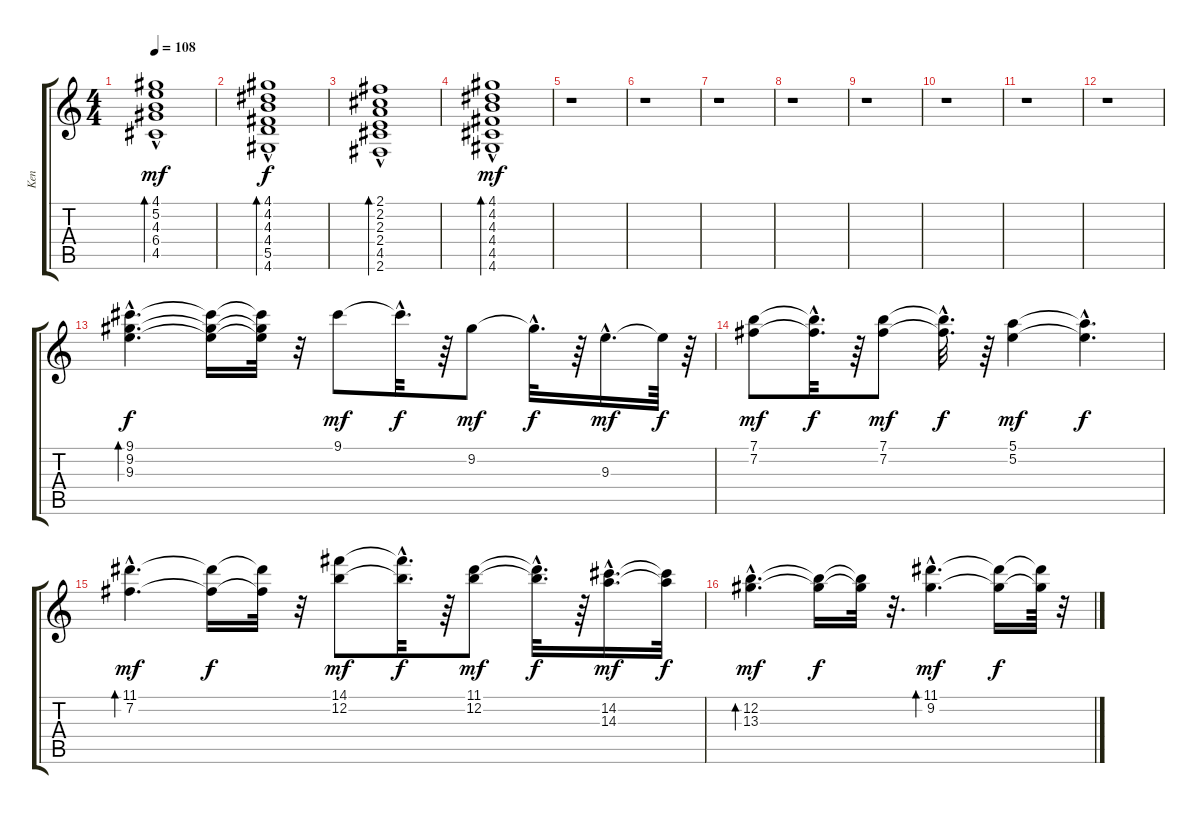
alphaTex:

\track ("Ken" "Ken") {instrument acousticguitarsteel}
\staff {score tabs}
\tuning (E4 B3 G3 D3 A2 E2) {hide}
\ts (4 4)
\tempo 108
\clef g2
\ks c
(4.1 5.2{hac} 4.3 6.4 4.5).1{bd 240 dy mf} |
(4.1 4.2 4.3 4.4{hac} 5.5 4.6).1{bd 240 dy f} |
(2.1 2.2 2.3 2.4{hac} 4.5{hac} 2.6).1{bd 240} |
(4.1 4.2 4.3 4.4{hac} 4.5 4.6).1{bd 240 dy mf} |
r.1 |
r.1 |
r.1 |
r.1 |
r.1 |
r.1 |
r.1 |
r.1 |
(9.1{hac} 9.2{hac} 9.3{hac}).4{d bd 240 dy f} (9.1{t} 9.2{t} 9.3{t}).16 (9.1{t} 9.2{t} 9.3{t}).32 r.32 9.1.8{dy mf} 9.1{hac t}.32{d dy f} r.64 9.2.8{dy mf} 9.2{hac t}.32{d dy f} r.64 9.3{hac}.16{d dy mf} 9.3{t}.64{dy f} r.64 |
(7.1 7.2).8{dy mf} (7.1{hac t} 7.2{hac t}).32{d dy f} r.64 (7.1 7.2).8{dy mf} (7.1{hac t} 7.2{hac t}).32{d dy f} r.64 (5.1 5.2).4{dy mf} (5.1{hac t} 5.2{hac t}).4{d dy f} |
(11.1{hac} 7.2{hac}).4{d bd 240 dy mf} (11.1{t} 7.2{t}).16{dy f} (11.1{t} 7.2{t}).32 r.32 (14.1 12.2).8{dy mf} (14.1{hac t} 12.2{hac t}).32{d dy f} r.64 (11.1 12.2).8{dy mf} (11.1{hac t} 12.2{hac t}).32{d dy f} r.64 (14.2{hac} 14.3{hac}).16{d dy mf} (14.2{t} 14.3{t}).32{dy f} |
(12.2{hac} 13.3{hac}).4{d bd 240 dy mf} (12.2{t} 13.3{t}).16{dy f} (12.2{t} 13.3{t}).32 r.32{d} (11.1{hac} 9.2{hac}).4{d bd 240 dy mf} (11.1{t} 9.2{t}).16{dy f} (11.1{t} 9.2{t}).64 r.32
